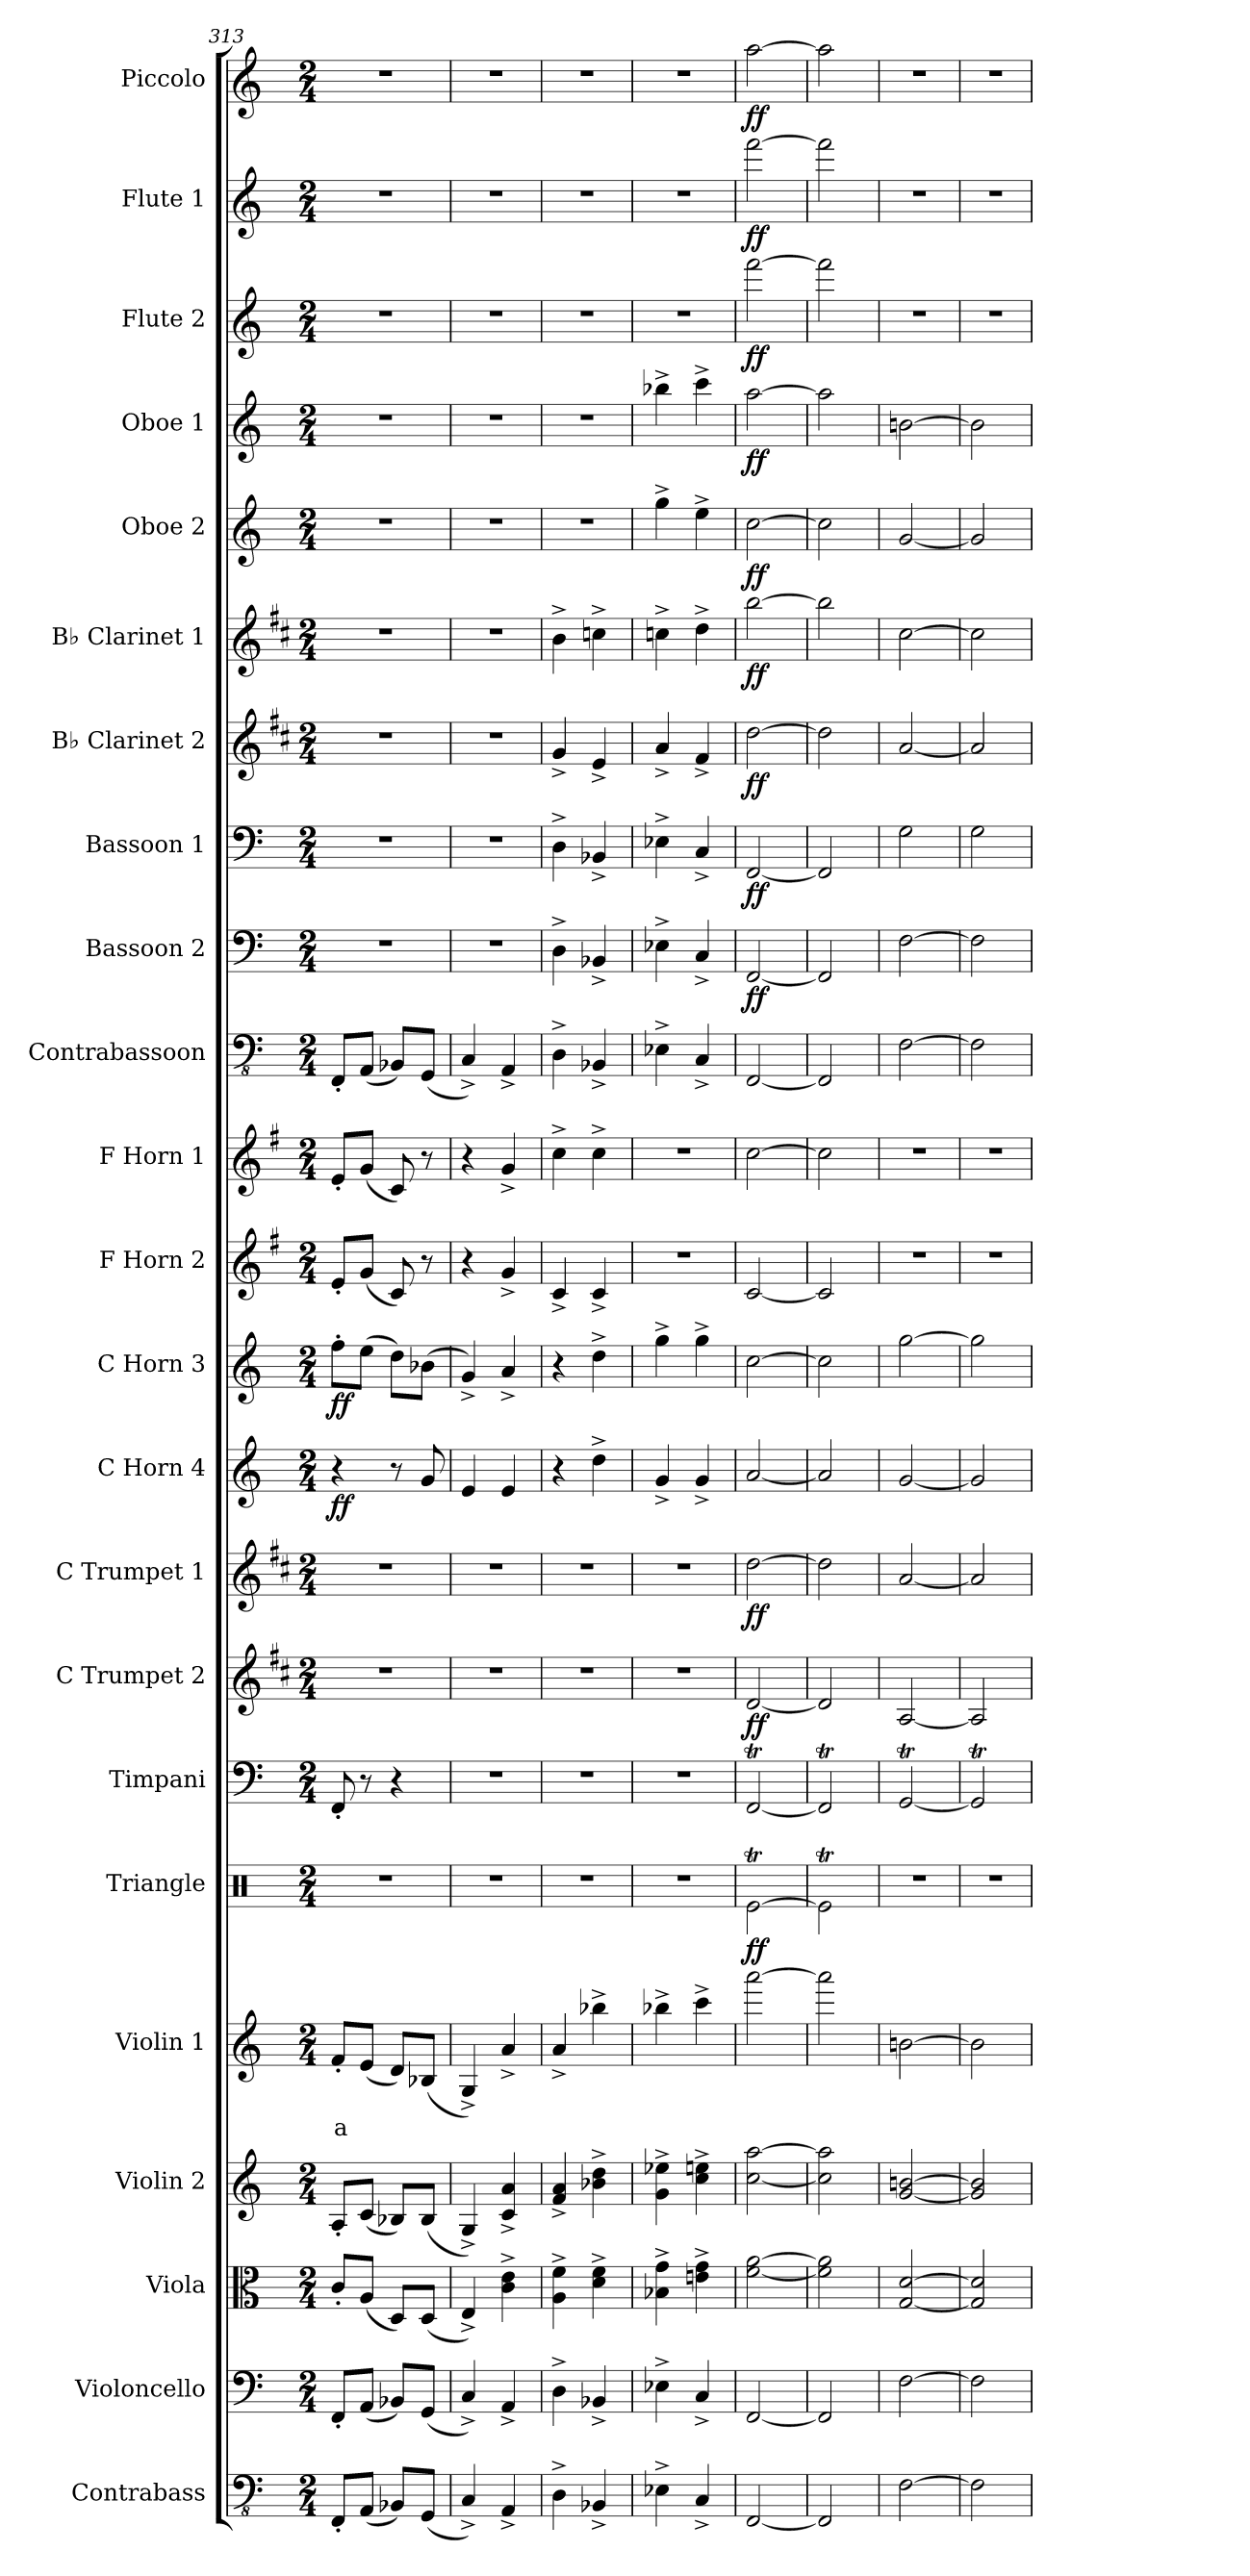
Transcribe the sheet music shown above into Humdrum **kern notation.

**kern	**kern	**kern	**kern	**kern	**text	**kern	**dynam	**kern	**kern	**dynam	**kern	**dynam	**kern	**dynam	**kern	**dynam	**kern	**kern	**kern	**kern	**dynam	**kern	**dynam	**kern	**dynam	**kern	**dynam	**kern	**dynam	**kern	**dynam	**kern	**dynam	**kern	**dynam	**kern	**dynam
*part23	*part22	*part21	*part20	*part19	*part19	*part18	*part18	*part17	*part16	*part16	*part15	*part15	*part14	*part14	*part13	*part13	*part12	*part11	*part10	*part9	*part9	*part8	*part8	*part7	*part7	*part6	*part6	*part5	*part5	*part4	*part4	*part3	*part3	*part2	*part2	*part1	*part1
*staff23	*staff22	*staff21	*staff20	*staff19	*staff19	*staff18	*staff18	*staff17	*staff16	*staff16	*staff15	*staff15	*staff14	*staff14	*staff13	*staff13	*staff12	*staff11	*staff10	*staff9	*staff9	*staff8	*staff8	*staff7	*staff7	*staff6	*staff6	*staff5	*staff5	*staff4	*staff4	*staff3	*staff3	*staff2	*staff2	*staff1	*staff1
*I"Contrabass	*I"Violoncello	*I"Viola	*I"Violin 2	*I"Violin 1	*	*I"Triangle	*	*I"Timpani	*I"C Trumpet 2	*	*I"C Trumpet 1	*	*I"C Horn 4	*	*I"C Horn 3	*	*I"F Horn 2	*I"F Horn 1	*I"Contrabassoon	*I"Bassoon 2	*	*I"Bassoon 1	*	*I"B♭ Clarinet 2	*	*I"B♭ Clarinet 1	*	*I"Oboe 2	*	*I"Oboe 1	*	*I"Flute 2	*	*I"Flute 1	*	*I"Piccolo	*
*I'Cb	*I'Vc	*I'Vla	*I'Vln 2	*I'Vln 1	*	*I'Tri	*	*I'Timp	*I'Tpt 2	*	*I'Tpt 1	*	*I'Hn 4	*	*I'Hn 3	*	*I'Hn 2	*I'Hn 1	*I'CBsn	*I'Bsn 2	*	*I'Bsn 1	*	*I'Cl 2	*	*I'Cl 1	*	*I'Ob 2	*	*I'Ob 1	*	*I'Fl 2	*	*I'Fl 1	*	*I'Picc	*
*clefFv4	*clefF4	*clefC3	*clefG2	*clefG2	*	*clefX	*	*clefF4	*clefG2	*	*clefG2	*	*clefG2	*	*clefG2	*	*clefG2	*clefG2	*clefFv4	*clefF4	*	*clefF4	*	*clefG2	*	*clefG2	*	*clefG2	*	*clefG2	*	*clefG2	*	*clefG2	*	*clefG2	*
*	*	*	*	*	*	*	*	*	*ITrd1c2	*	*ITrd1c2	*	*ITrd7c12	*	*ITrd7c12	*	*ITrd4c7	*ITrd4c7	*	*	*	*	*	*ITrd1c2	*	*ITrd1c2	*	*	*	*	*	*	*	*	*	*ITrd-7c-12	*
*k[]	*k[]	*k[]	*k[]	*k[]	*	*k[]	*	*k[]	*k[]	*	*k[]	*	*k[]	*	*k[]	*	*k[]	*k[]	*k[]	*k[]	*	*k[]	*	*k[]	*	*k[]	*	*k[]	*	*k[]	*	*k[]	*	*k[]	*	*k[]	*
*M2/4	*M2/4	*M2/4	*M2/4	*M2/4	*	*M2/4	*	*M2/4	*M2/4	*	*M2/4	*	*M2/4	*	*M2/4	*	*M2/4	*M2/4	*M2/4	*M2/4	*	*M2/4	*	*M2/4	*	*M2/4	*	*M2/4	*	*M2/4	*	*M2/4	*	*M2/4	*	*M2/4	*
=313	=313	=313	=313	=313	=313	=313	=313	=313	=313	=313	=313	=313	=313	=313	=313	=313	=313	=313	=313	=313	=313	=313	=313	=313	=313	=313	=313	=313	=313	=313	=313	=313	=313	=313	=313	=313	=313
!	!	!	!	!	!LO:LY:color=#FF0000	!	!	!	!	!	!	!	!	!LO:DY:b	!	!LO:DY:b	!	!	!	!	!	!	!	!	!	!	!	!	!	!	!	!	!	!	!	!	!
8FFF'/L	8FF'/L	8c'/L	8A'/L	8f'/L	a	2r	.	8FF'/	2r	.	2r	.	4r	ff	8f'\L	ff	8A'/L	8A'/L	8FFF'/L	2r	.	2r	.	2r	.	2r	.	2r	.	2r	.	2r	.	2r	.	2r	.
(8AAA/J	(8AA/J	(8A/J	(8c/J	(8e/J	.	.	.	8r	.	.	.	.	.	.	(8e\J	.	(8c/J	(8c/J	(8AAA/J	.	.	.	.	.	.	.	.	.	.	.	.	.	.	.	.	.	.
8BBB-X/L)	8BB-X/L)	8D/L)	8B-X/L)	8d/L)	.	.	.	4r	.	.	.	.	8r	.	8d\L)	.	8F/)	8F/)	8BBB-X/L)	.	.	.	.	.	.	.	.	.	.	.	.	.	.	.	.	.	.
(8GGG/J	(8GG/J	(8D/J	(8B-/J	(8B-X/J	.	.	.	.	.	.	.	.	8G/	.	(8B-X\J	.	8r	8r	(8GGG/J	.	.	.	.	.	.	.	.	.	.	.	.	.	.	.	.	.	.
=314	=314	=314	=314	=314	=314	=314	=314	=314	=314	=314	=314	=314	=314	=314	=314	=314	=314	=314	=314	=314	=314	=314	=314	=314	=314	=314	=314	=314	=314	=314	=314	=314	=314	=314	=314	=314	=314
4CC^/)	4C^/)	4E^/)	4G^/)	4G^/)	.	2r	.	2r	2r	.	2r	.	4E/	.	4G^/)	.	4r	4r	4CC^/)	2r	.	2r	.	2r	.	2r	.	2r	.	2r	.	2r	.	2r	.	2r	.
4AAA^/	4AA^/	4c\^ 4e\^	4c/^ 4a/^	4a^/	.	.	.	.	.	.	.	.	4E/	.	4A^/	.	4c^/	4c^/	4AAA^/	.	.	.	.	.	.	.	.	.	.	.	.	.	.	.	.	.	.
=315	=315	=315	=315	=315	=315	=315	=315	=315	=315	=315	=315	=315	=315	=315	=315	=315	=315	=315	=315	=315	=315	=315	=315	=315	=315	=315	=315	=315	=315	=315	=315	=315	=315	=315	=315	=315	=315
4DD^\	4D^\	4A\^ 4f\^	4f/^ 4a/^	4a^/	.	2r	.	2r	2r	.	2r	.	4r	.	4r	.	4F^/	4f^\	4DD^\	4D^\	.	4D^\	.	4f^/	.	4a^\	.	2r	.	2r	.	2r	.	2r	.	2r	.
4BBB-X^/	4BB-X^/	4d\^ 4f\^	4b-X\^ 4dd\^	4bb-X^\	.	.	.	.	.	.	.	.	4d^\	.	4d^\	.	4F^/	4f^\	4BBB-X^/	4BB-X^/	.	4BB-X^/	.	4d^/	.	4b-X^\	.	.	.	.	.	.	.	.	.	.	.
=316	=316	=316	=316	=316	=316	=316	=316	=316	=316	=316	=316	=316	=316	=316	=316	=316	=316	=316	=316	=316	=316	=316	=316	=316	=316	=316	=316	=316	=316	=316	=316	=316	=316	=316	=316	=316	=316
4EE-X^\	4E-X^\	4B-X\^ 4g\^	4g\^ 4ee-X\^	4bb-X^\	.	2r	.	2r	2r	.	2r	.	4G^/	.	4g^\	.	2r	2r	4EE-X^\	4E-X^\	.	4E-X^\	.	4g^/	.	4b-X^\	.	4gg^\	.	4bb-X^\	.	2r	.	2r	.	2r	.
4CC^/	4C^/	4en\^ 4g\^	4cc\^ 4een\^	4ccc^\	.	.	.	.	.	.	.	.	4G^/	.	4g^\	.	.	.	4CC^/	4C^/	.	4C^/	.	4e^/	.	4cc^\	.	4ee^\	.	4ccc^\	.	.	.	.	.	.	.
=317	=317	=317	=317	=317	=317	=317	=317	=317	=317	=317	=317	=317	=317	=317	=317	=317	=317	=317	=317	=317	=317	=317	=317	=317	=317	=317	=317	=317	=317	=317	=317	=317	=317	=317	=317	=317	=317
!	!	!	!	!	!	!	!LO:DY:b	!	!	!LO:DY:b	!	!LO:DY:b	!	!	!	!	!	!	!	!	!LO:DY:b	!	!LO:DY:b	!	!LO:DY:b	!	!LO:DY:b	!	!LO:DY:b	!	!LO:DY:b	!	!LO:DY:b	!	!LO:DY:b	!	!LO:DY:b
[2FFF/	[2FF/	[2f\ [2a\	[2cc\ [2aa\	[2aaa\	.	[2Ret\	ff	[2FFT/	[2c/	ff	[2cc\	ff	[2A/	.	[2c\	.	[2F/	[2f\	[2FFF/	[2FF/	ff	[2FF/	ff	[2cc\	ff	[2aa\	ff	[2cc\	ff	[2aa\	ff	[2fff\	ff	[2fff\	ff	[2aaa\	ff
=318	=318	=318	=318	=318	=318	=318	=318	=318	=318	=318	=318	=318	=318	=318	=318	=318	=318	=318	=318	=318	=318	=318	=318	=318	=318	=318	=318	=318	=318	=318	=318	=318	=318	=318	=318	=318	=318
2FFF/]	2FF/]	2f\] 2a\]	2cc\] 2aa\]	2aaa\]	.	2Ret\]	.	2FFT/]	2c/]	.	2cc\]	.	2A/]	.	2c\]	.	2F/]	2f\]	2FFF/]	2FF/]	.	2FF/]	.	2cc\]	.	2aa\]	.	2cc\]	.	2aa\]	.	2fff\]	.	2fff\]	.	2aaa\]	.
=319	=319	=319	=319	=319	=319	=319	=319	=319	=319	=319	=319	=319	=319	=319	=319	=319	=319	=319	=319	=319	=319	=319	=319	=319	=319	=319	=319	=319	=319	=319	=319	=319	=319	=319	=319	=319	=319
[2FF\	[2F\	[2G/ [2d/	[2g/ [2bn/	[2bn\	.	2r	.	[2GGT/	[2G/	.	[2g/	.	[2G/	.	[2g\	.	2r	2r	[2FF\	[2F\	.	2G\	.	[2g/	.	[2b\	.	[2g/	.	[2bn\	.	2r	.	2r	.	2r	.
=320	=320	=320	=320	=320	=320	=320	=320	=320	=320	=320	=320	=320	=320	=320	=320	=320	=320	=320	=320	=320	=320	=320	=320	=320	=320	=320	=320	=320	=320	=320	=320	=320	=320	=320	=320	=320	=320
2FF\]	2F\]	2G/] 2d/]	2g/] 2bn/]	2bn\]	.	2r	.	2GGT/]	2G/]	.	2g/]	.	2G/]	.	2g\]	.	2r	2r	2FF\]	2F\]	.	2G\	.	2g/]	.	2b\]	.	2g/]	.	2bn\]	.	2r	.	2r	.	2r	.
=	=	=	=	=	=	=	=	=	=	=	=	=	=	=	=	=	=	=	=	=	=	=	=	=	=	=	=	=	=	=	=	=	=	=	=	=	=
*-	*-	*-	*-	*-	*-	*-	*-	*-	*-	*-	*-	*-	*-	*-	*-	*-	*-	*-	*-	*-	*-	*-	*-	*-	*-	*-	*-	*-	*-	*-	*-	*-	*-	*-	*-	*-	*-
